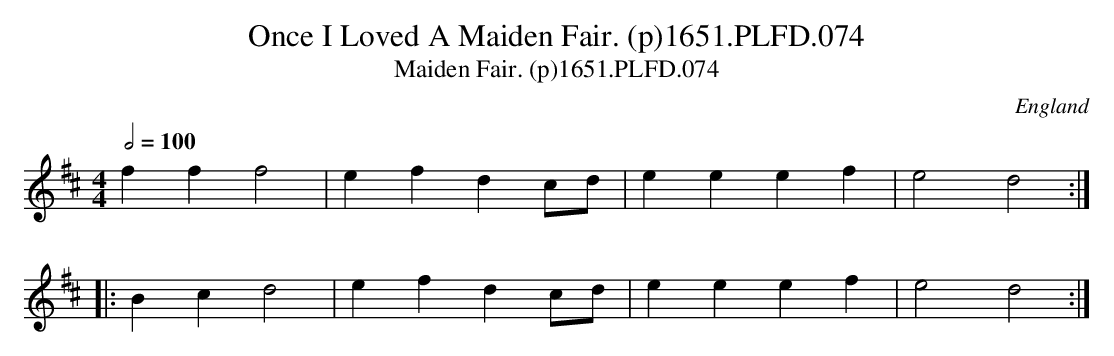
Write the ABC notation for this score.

X:1
T:Once I Loved A Maiden Fair. (p)1651.PLFD.074
T:Maiden Fair. (p)1651.PLFD.074
M:4/4
L:1/4
Q:1/2=100
O:England
K:D
fff2|efdc/d/|eeef|e2d2:|
|:Bcd2|efdc/d/|eeef|e2d2:|
